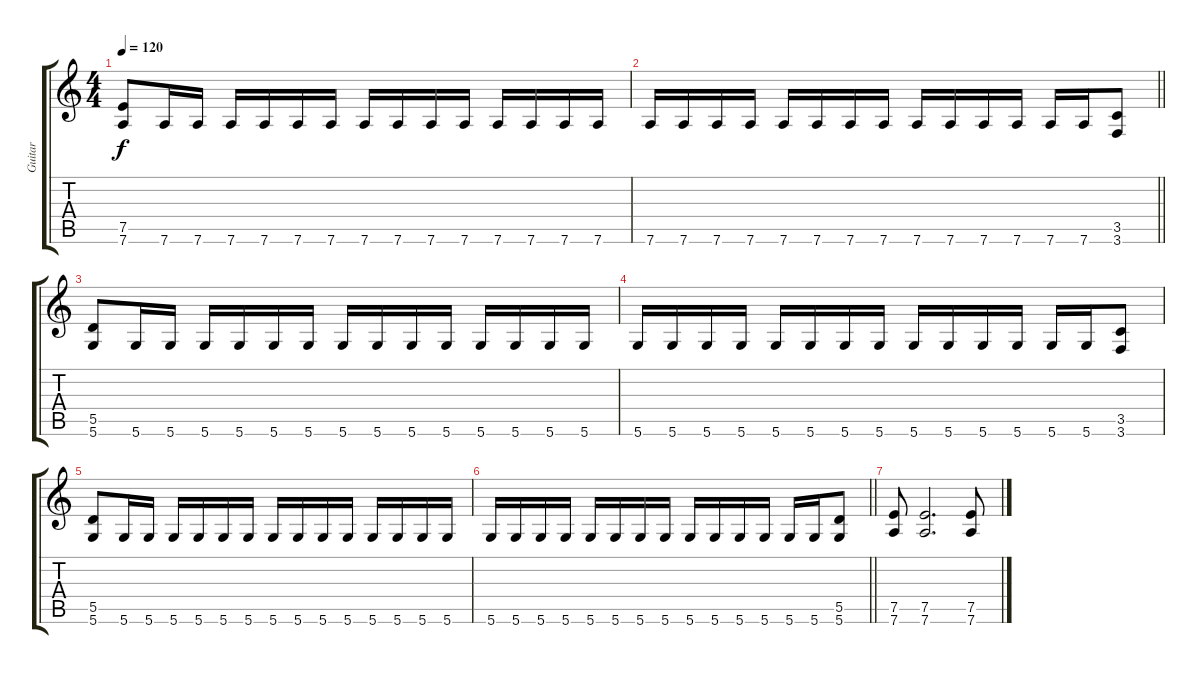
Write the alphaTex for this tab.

\track ("Guitar" "Guitar") {instrument distortionguitar}
\staff {score tabs}
\tuning (E4 B3 G3 D3 A2 D2) {hide}
\ts (4 4)
\tempo 120
\clef g2
\ks c
(7.5 7.6).8{dy f} 7.6.16 7.6.16 7.6.16 7.6.16 7.6.16 7.6.16 7.6.16 7.6.16 7.6.16 7.6.16 7.6.16 7.6.16 7.6.16 7.6.16 |
\barLineRight lightlight
7.6.16 7.6.16 7.6.16 7.6.16 7.6.16 7.6.16 7.6.16 7.6.16 7.6.16 7.6.16 7.6.16 7.6.16 7.6.16 7.6.16 (3.5 3.6).8 |
(5.5 5.6).8 5.6.16 5.6.16 5.6.16 5.6.16 5.6.16 5.6.16 5.6.16 5.6.16 5.6.16 5.6.16 5.6.16 5.6.16 5.6.16 5.6.16 |
5.6.16 5.6.16 5.6.16 5.6.16 5.6.16 5.6.16 5.6.16 5.6.16 5.6.16 5.6.16 5.6.16 5.6.16 5.6.16 5.6.16 (3.5 3.6).8 |
(5.5 5.6).8 5.6.16 5.6.16 5.6.16 5.6.16 5.6.16 5.6.16 5.6.16 5.6.16 5.6.16 5.6.16 5.6.16 5.6.16 5.6.16 5.6.16 |
\barLineRight lightlight
5.6.16 5.6.16 5.6.16 5.6.16 5.6.16 5.6.16 5.6.16 5.6.16 5.6.16 5.6.16 5.6.16 5.6.16 5.6.16 5.6.16 (5.5 5.6).8 |
(7.5 7.6).8 (7.5 7.6).2{d} (7.5 7.6).8
